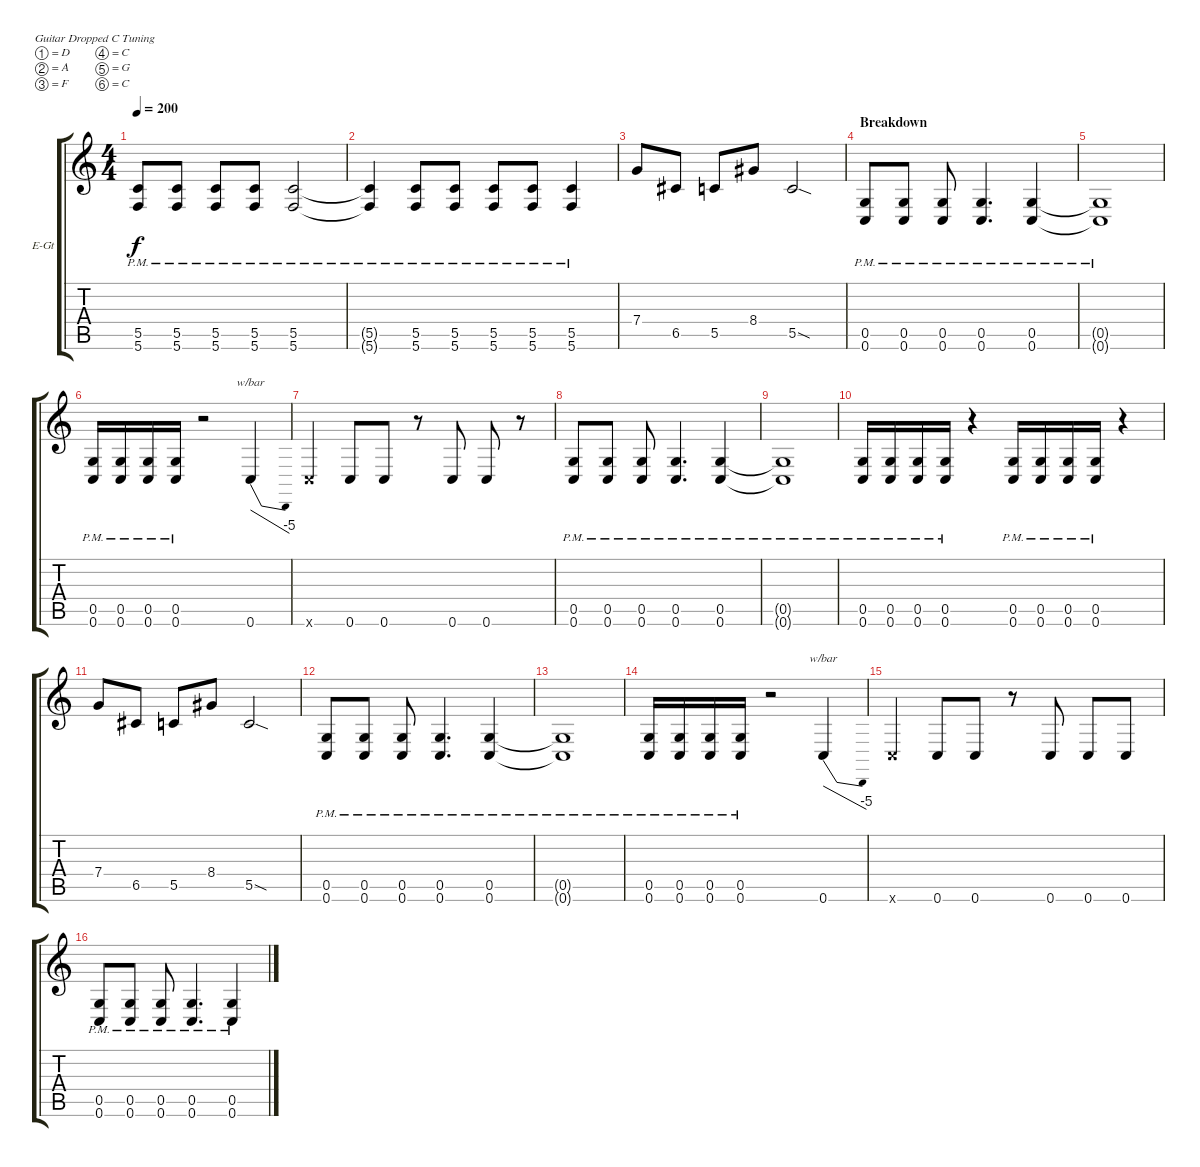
\defaultSystemsLayout 4
\bracketExtendMode groupsimilarinstruments
\firstSystemTrackNameOrientation horizontal
\otherSystemsTrackNameOrientation horizontal
\track ("Guitar 2" "E-Gt") {instrument distortionguitar}
\staff {score tabs}
\tuning (D4 A3 F3 C3 G2 C2)
\ts (4 4)
\tempo 200
\clef g2
\ks c
(5.6{pm} 5.5{pm}).8{dy f} (5.6{pm} 5.5{pm}).8 (5.6{pm} 5.5{pm}).8 (5.6{pm} 5.5{pm}).8 (5.6{pm} 5.5{pm}).2 |
(5.5{pm t} 5.6{pm t}).4 (5.6{pm} 5.5{pm}).8 (5.6{pm} 5.5{pm}).8 (5.6{pm} 5.5{pm}).8 (5.6{pm} 5.5{pm}).8 (5.5{pm} 5.6{pm}).4 |
7.4.8 6.5.8 5.5.8 8.4.8 5.5{sod}.2 |
\section ("" "Breakdown")
(0.6{pm} 0.5{pm}).8 (0.6{pm} 0.5{pm}).8 (0.6{pm} 0.5{pm}).8 (0.6{pm} 0.5{pm}).4{d} (0.6{pm} 0.5{pm}).4 |
(0.6{pm t} 0.5{pm t}).1 |
(0.6{pm} 0.5{pm}).16 (0.6{pm} 0.5{pm}).16 (0.6{pm} 0.5{pm}).16 (0.6{pm} 0.5{pm}).16 r.2 0.6.4{tbe (dive default 0 0 60 -20)} |
0.6{x}.4 0.6.8 0.6.8 r.8 0.6.8 0.6.8 r.8 |
(0.6{pm} 0.5{pm}).8 (0.6{pm} 0.5{pm}).8 (0.6{pm} 0.5{pm}).8 (0.6{pm} 0.5{pm}).4{d} (0.6{pm} 0.5{pm}).4 |
(0.6{pm t} 0.5{pm t}).1 |
(0.6{pm} 0.5{pm}).16 (0.6{pm} 0.5{pm}).16 (0.6{pm} 0.5{pm}).16 (0.6{pm} 0.5{pm}).16 r.4 (0.6{pm} 0.5{pm}).16 (0.6{pm} 0.5{pm}).16 (0.6{pm} 0.5{pm}).16 (0.6{pm} 0.5{pm}).16 r.4 |
7.4.8 6.5.8 5.5.8 8.4.8 5.5{sod}.2 |
(0.6{pm} 0.5{pm}).8 (0.6{pm} 0.5{pm}).8 (0.6{pm} 0.5{pm}).8 (0.6{pm} 0.5{pm}).4{d} (0.6{pm} 0.5{pm}).4 |
(0.6{pm t} 0.5{pm t}).1 |
(0.6{pm} 0.5{pm}).16 (0.6{pm} 0.5{pm}).16 (0.6{pm} 0.5{pm}).16 (0.6{pm} 0.5{pm}).16 r.2 0.6.4{tbe (dive default 0 0 60 -20)} |
0.6{x}.4 0.6.8 0.6.8 r.8 0.6.8 0.6.8 0.6.8 |
(0.6{pm} 0.5{pm}).8 (0.6{pm} 0.5{pm}).8 (0.6{pm} 0.5{pm}).8 (0.6{pm} 0.5{pm}).4{d} (0.6{pm} 0.5{pm}).4
